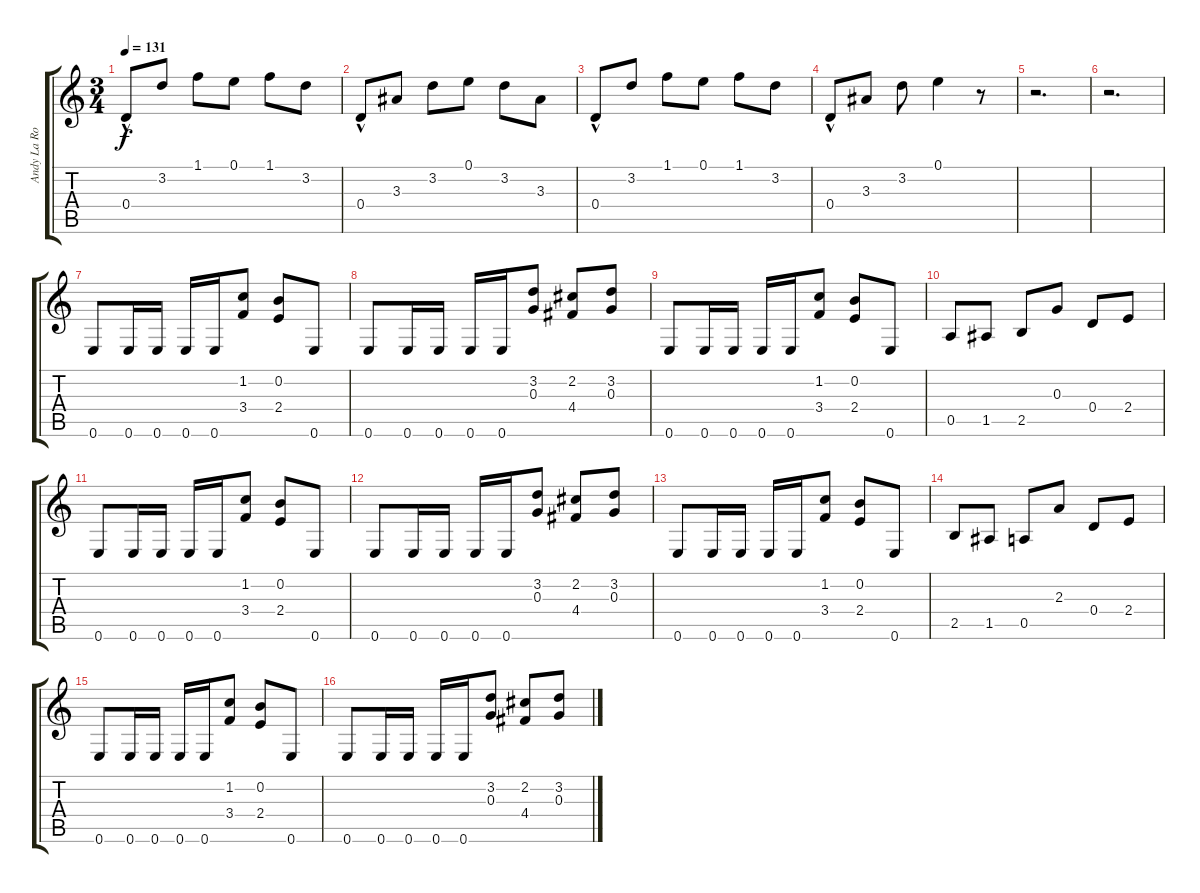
\track ("Andy La Rocque" "Andy La Ro") {instrument overdrivenguitar}
\staff {score tabs}
\tuning (E4 B3 G3 D3 A2 E2) {hide}
\ts (3 4)
\tempo 131
\clef g2
\ks c
0.4{hac}.8{dy f} 3.2.8 1.1.8 0.1.8 1.1.8 3.2.8 |
0.4{hac}.8 3.3.8 3.2.8 0.1.8 3.2.8 3.3.8 |
0.4{hac}.8 3.2.8 1.1.8 0.1.8 1.1.8 3.2.8 |
0.4{hac}.8 3.3.8 3.2.8 0.1.4 r.8 |
r.2{d instrument overdrivenguitar} |
r.2{d} |
0.6.8{instrument distortionguitar} 0.6.16 0.6.16 0.6.16 0.6.16 (1.2 3.4).8 (0.2 2.4).8 0.6.8 |
0.6.8 0.6.16 0.6.16 0.6.16 0.6.16 (3.2 0.3).8 (2.2 4.4).8 (3.2 0.3).8 |
0.6.8 0.6.16 0.6.16 0.6.16 0.6.16 (1.2 3.4).8 (0.2 2.4).8 0.6.8 |
0.5.8 1.5.8 2.5.8 0.3.8 0.4.8 2.4.8 |
0.6.8 0.6.16 0.6.16 0.6.16 0.6.16 (1.2 3.4).8 (0.2 2.4).8 0.6.8 |
0.6.8 0.6.16 0.6.16 0.6.16 0.6.16 (3.2 0.3).8 (2.2 4.4).8 (3.2 0.3).8 |
0.6.8 0.6.16 0.6.16 0.6.16 0.6.16 (1.2 3.4).8 (0.2 2.4).8 0.6.8 |
2.5.8 1.5.8 0.5.8 2.3.8 0.4.8 2.4.8 |
0.6.8 0.6.16 0.6.16 0.6.16 0.6.16 (1.2 3.4).8 (0.2 2.4).8 0.6.8 |
0.6.8 0.6.16 0.6.16 0.6.16 0.6.16 (3.2 0.3).8 (2.2 4.4).8 (3.2 0.3).8
